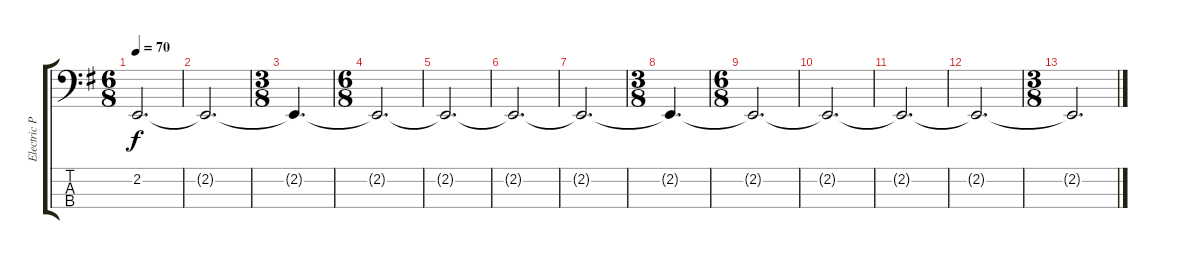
\track ("Electric Piano (Staff 2)" "Electric P") {instrument acousticgrandpiano}
\staff {score tabs}
\tuning (G2 D2 A1 E1) {hide}
\ts (6 8)
\tempo 70
\clef f4
\ks g
2.2{t}.2{d dy f} |
2.2{t}.2{d} |
\ts (3 8)
2.2{t}.4{d} |
\ts (6 8)
2.2{t}.2{d} |
2.2{t}.2{d} |
2.2{t}.2{d} |
2.2{t}.2{d} |
\ts (3 8)
2.2{t}.4{d} |
\ts (6 8)
2.2{t}.2{d} |
2.2{t}.2{d} |
2.2{t}.2{d} |
2.2{t}.2{d} |
\ts (3 8)
2.2{t}.2{d}
